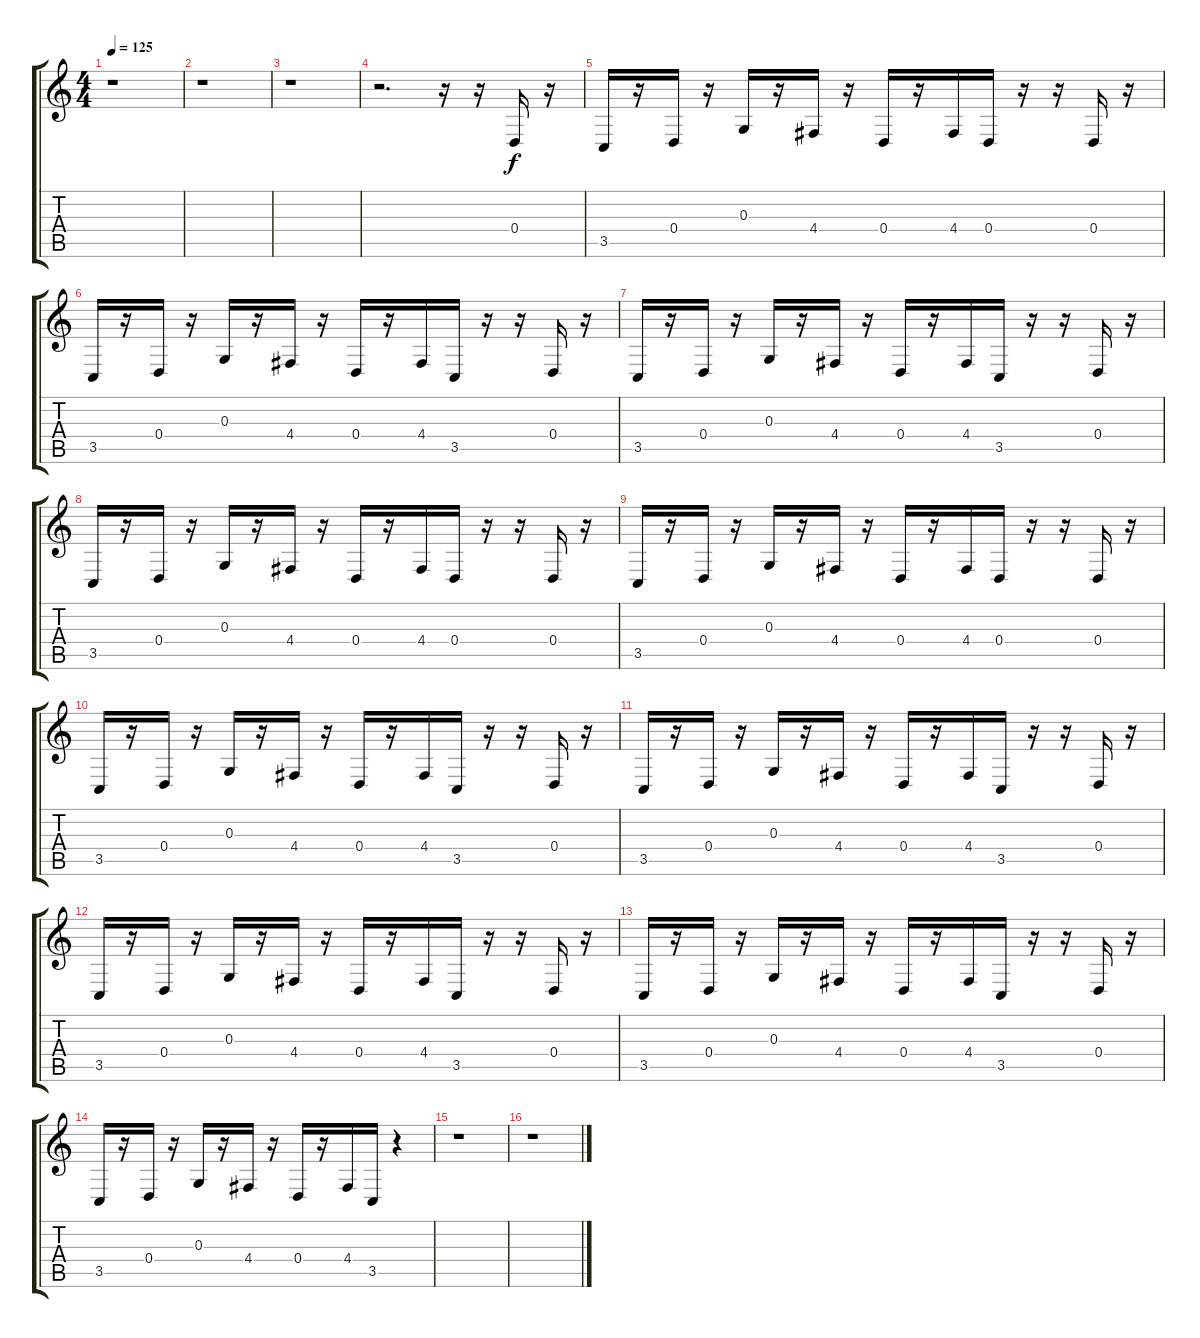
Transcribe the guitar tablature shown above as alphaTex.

\track "" {instrument lead2sawtooth}
\staff {score tabs}
\tuning (E4 B3 G3 D3 A2 E2) {hide}
\ts (4 4)
\tempo 125
\clef g2
\ks c
r.1{dy f} |
r.1 |
r.1 |
r.2{d} r.16 r.16 0.4.16 r.16 |
3.5.16 r.16 0.4.16 r.16 0.3.16 r.16 4.4.16 r.16 0.4.16 r.16 4.4.16 0.4.16 r.16 r.16 0.4.16 r.16 |
3.5.16 r.16 0.4.16 r.16 0.3.16 r.16 4.4.16 r.16 0.4.16 r.16 4.4.16 3.5.16 r.16 r.16 0.4.16 r.16 |
3.5.16 r.16 0.4.16 r.16 0.3.16 r.16 4.4.16 r.16 0.4.16 r.16 4.4.16 3.5.16 r.16 r.16 0.4.16 r.16 |
3.5.16 r.16 0.4.16 r.16 0.3.16 r.16 4.4.16 r.16 0.4.16 r.16 4.4.16 0.4.16 r.16 r.16 0.4.16 r.16 |
3.5.16 r.16 0.4.16 r.16 0.3.16 r.16 4.4.16 r.16 0.4.16 r.16 4.4.16 0.4.16 r.16 r.16 0.4.16 r.16 |
3.5.16 r.16 0.4.16 r.16 0.3.16 r.16 4.4.16 r.16 0.4.16 r.16 4.4.16 3.5.16 r.16 r.16 0.4.16 r.16 |
3.5.16 r.16 0.4.16 r.16 0.3.16 r.16 4.4.16 r.16 0.4.16 r.16 4.4.16 3.5.16 r.16 r.16 0.4.16 r.16 |
3.5.16 r.16 0.4.16 r.16 0.3.16 r.16 4.4.16 r.16 0.4.16 r.16 4.4.16 3.5.16 r.16 r.16 0.4.16 r.16 |
3.5.16 r.16 0.4.16 r.16 0.3.16 r.16 4.4.16 r.16 0.4.16 r.16 4.4.16 3.5.16 r.16 r.16 0.4.16 r.16 |
3.5.16 r.16 0.4.16 r.16 0.3.16 r.16 4.4.16 r.16 0.4.16 r.16 4.4.16 3.5.16 r.4 |
r.1 |
r.1
